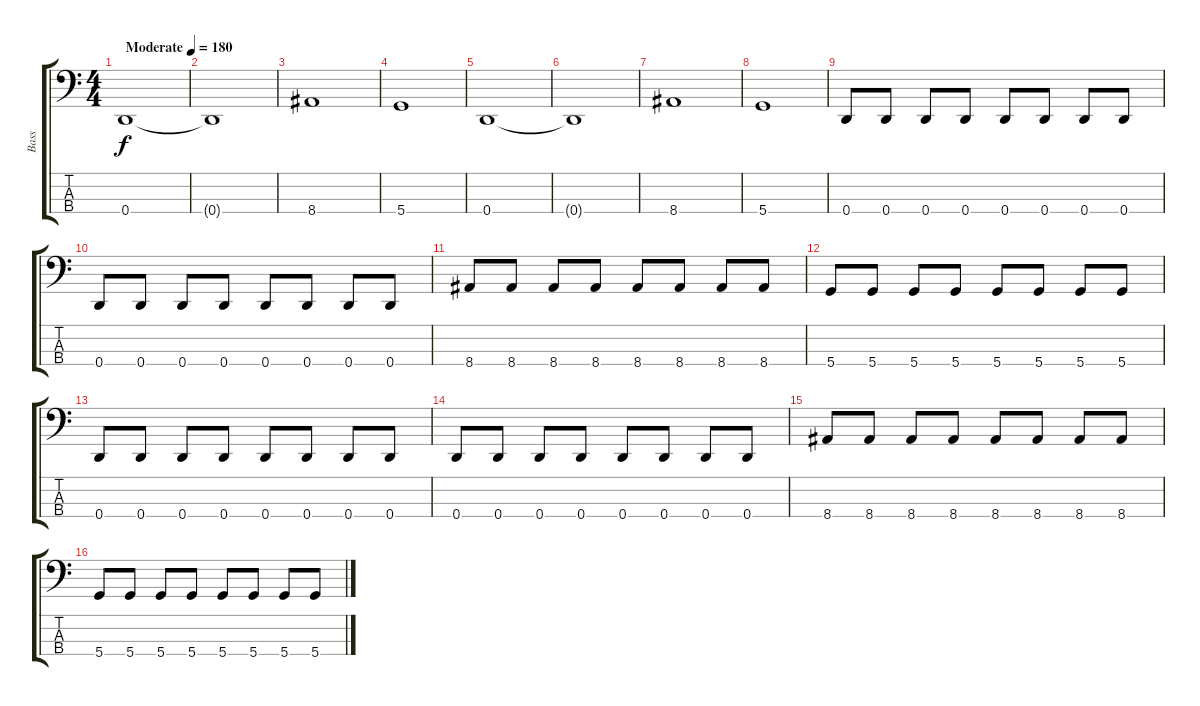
\track ("Bass" "Bass") {instrument electricbasspick}
\staff {score tabs}
\tuning (G2 D2 A1 D1) {hide}
\ts (4 4)
\tempo (180 "Moderate")
\clef f4
\ks c
0.4.1{dy f instrument electricbasspick} |
0.4{t}.1 |
8.4.1 |
5.4.1 |
0.4.1 |
0.4{t}.1 |
8.4.1 |
5.4.1 |
0.4.8 0.4.8 0.4.8 0.4.8 0.4.8 0.4.8 0.4.8 0.4.8 |
0.4.8 0.4.8 0.4.8 0.4.8 0.4.8 0.4.8 0.4.8 0.4.8 |
8.4.8 8.4.8 8.4.8 8.4.8 8.4.8 8.4.8 8.4.8 8.4.8 |
5.4.8 5.4.8 5.4.8 5.4.8 5.4.8 5.4.8 5.4.8 5.4.8 |
0.4.8 0.4.8 0.4.8 0.4.8 0.4.8 0.4.8 0.4.8 0.4.8 |
0.4.8 0.4.8 0.4.8 0.4.8 0.4.8 0.4.8 0.4.8 0.4.8 |
8.4.8 8.4.8 8.4.8 8.4.8 8.4.8 8.4.8 8.4.8 8.4.8 |
5.4.8 5.4.8 5.4.8 5.4.8 5.4.8 5.4.8 5.4.8 5.4.8
